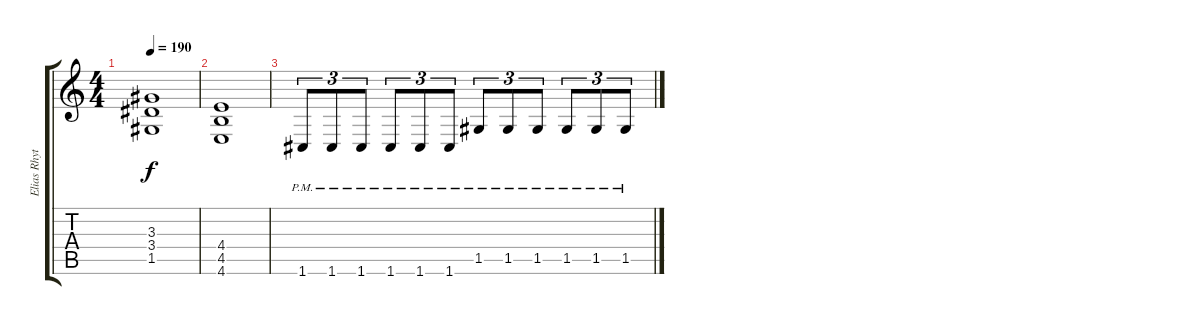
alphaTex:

\track ("Elias Rhythm" "Elias Rhyt") {instrument distortionguitar}
\staff {score tabs}
\tuning (D4 A3 F3 C3 G2 C2) {hide}
\ts (4 4)
\tempo 190
\clef g2
\ks c
(3.3{t} 3.4{t} 1.5{t}).1{dy f} |
(4.4 4.5 4.6).1 |
1.6{pm}.8{tu (3 2)} 1.6{pm}.8{tu (3 2)} 1.6{pm}.8{tu (3 2)} 1.6{pm}.8{tu (3 2)} 1.6{pm}.8{tu (3 2)} 1.6{pm}.8{tu (3 2)} 1.5{pm}.8{tu (3 2)} 1.5{pm}.8{tu (3 2)} 1.5{pm}.8{tu (3 2)} 1.5{pm}.8{tu (3 2)} 1.5{pm}.8{tu (3 2)} 1.5{pm}.8{tu (3 2)}
